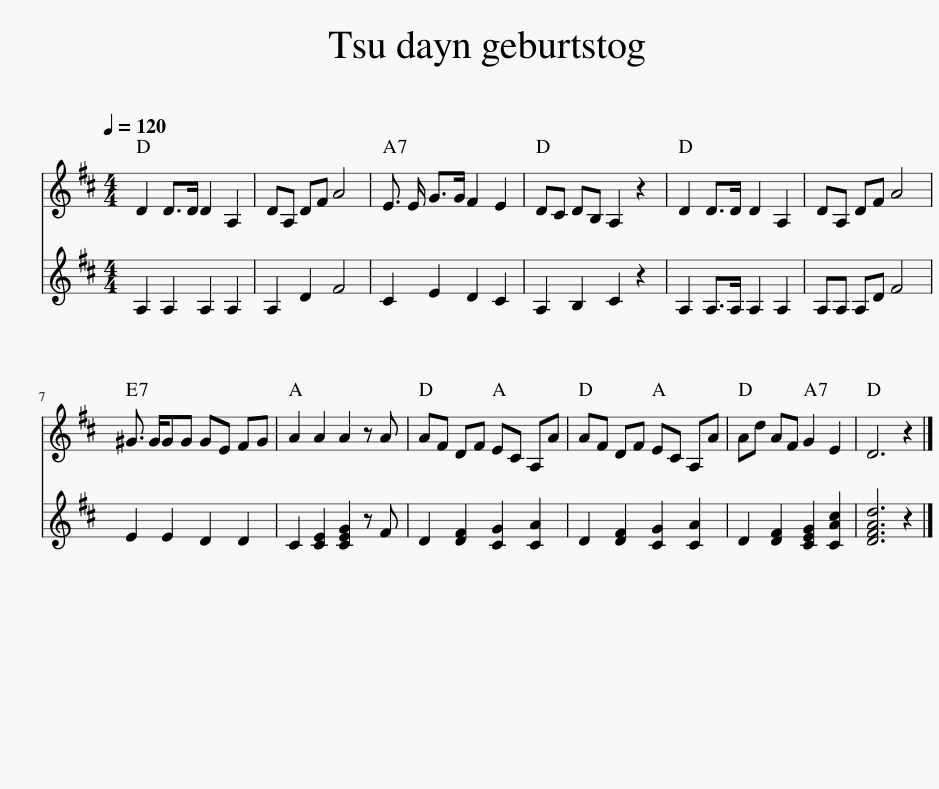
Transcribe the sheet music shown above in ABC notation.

X:1
%%score 1 2
L:1/8
Q:1/4=120
M:4/4
I:linebreak $
K:D
V:1 treble
V:2 treble
V:1
 D2 D>D D2 A,2 | DA, DF A4 | E3/2 E/ G>G F2 E2 | DC DB, A,2 z2 | D2 D>D D2 A,2 | %5
 DA, DF A4 |$ ^G3/2 G/GG GE FG | A2 A2 A2 z A | AF DF EC A,A | AF DF EC A,A | %10
 Ad AF G2 E2 | D6 z2 |] %12
V:2
 A,2 A,2 A,2 A,2 | A,2 D2 F4 | C2 E2 D2 C2 | A,2 B,2 C2 z2 | A,2 A,>A, A,2 A,2 | %5
 A,A, A,D F4 |$ E2 E2 D2 D2 | C2 [CE]2 [CEG]2 z F | D2 [DF]2 [CG]2 [CA]2 | D2 [DF]2 [CG]2 [CA]2 | %10
 D2 [DF]2 [CEG]2 [CAc]2 | [DFAd]6 z2 |] %12
